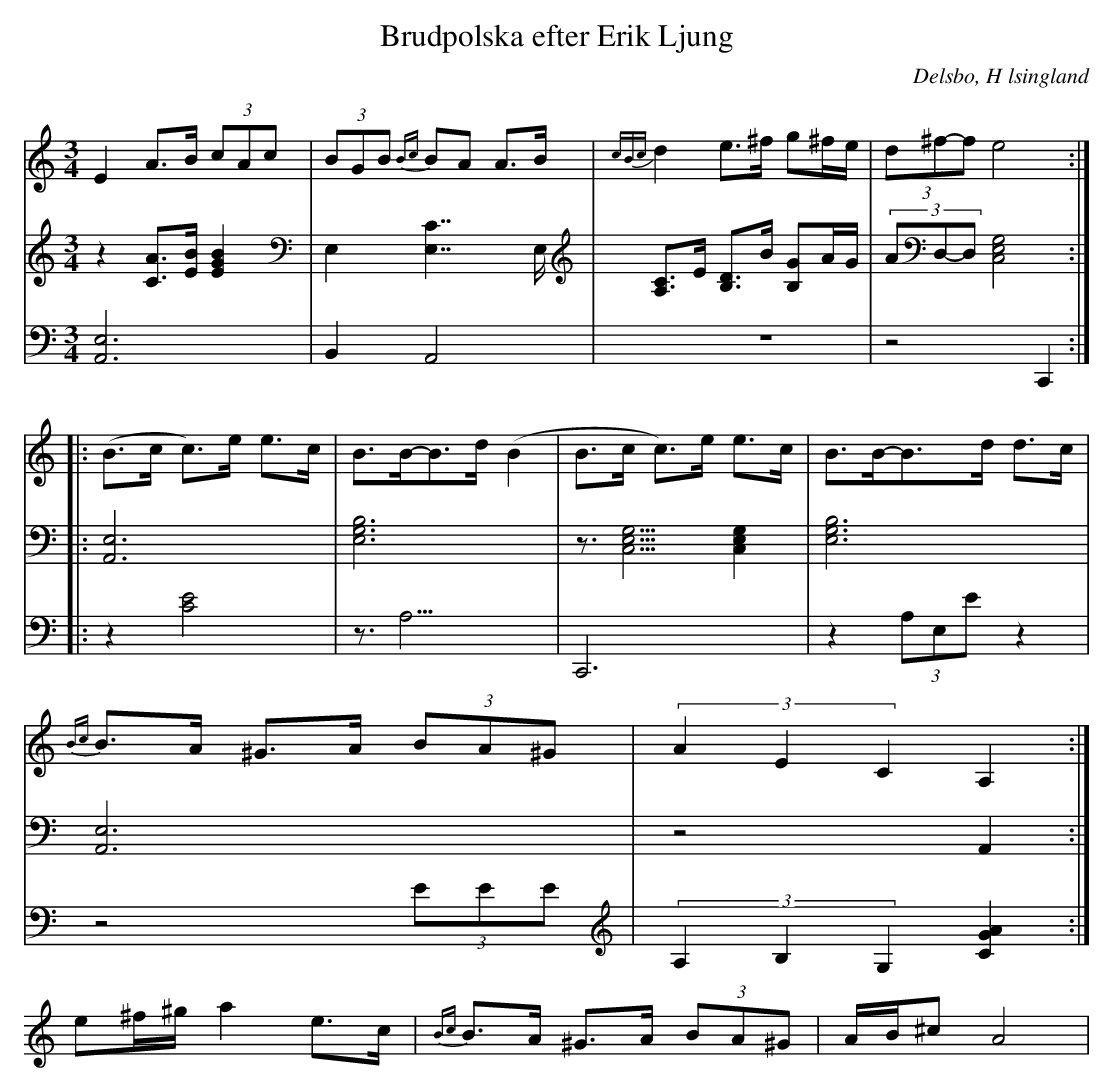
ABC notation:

X:1
T: Brudpolska efter Erik Ljung
Q: 105
O: Delsbo, H lsingland
M: 3/4
L: 1/8
K: Am
V:1
V:2
V:3 Merge
V:1
E2 A>B (3cAc| (3BGB {Bc}BA A>B|{cBc}d2 e>^f g^f/e/|(3d^f-f e4 :|
|:(B>c c)>e e>c|B>B-B>d (B2|B>c c)>e e>c|B>B-B>d d>c|
{Bc}B>A ^G>A (3BA^G|(3A2E2C2 A,2:|
e^f/^g/ a2 e>c|{Bc}B>A ^G>A (3BA^G|A/B/^c A4|
V:2
z2 [AC]>[BE] [B2E2G2]|E,2 [C7/2E,7/2]E,/|[A,C]>E [B,D]>B [B,G]A/G/|(3AD,-D, [E,4G,4C,4]:|
|:[A,,6E,6]|[E,6G,6B,6]|z3/2[E,5/2G,5/2C,5/2] [E,2G,2C,2]|[E,6G,6B,6]|
[A,,6E,6]|z4 A,,2:|
V:3
[A,,6E,6]|B,,2 A,,4|z6|z4  C,,2:|
|:z2 [C4E4]|z3<A,3|C,,6|z2 (3A,E,E z2|
z4 (3EEE|(3A,2B,2G,2 [G2A2C2]:|
